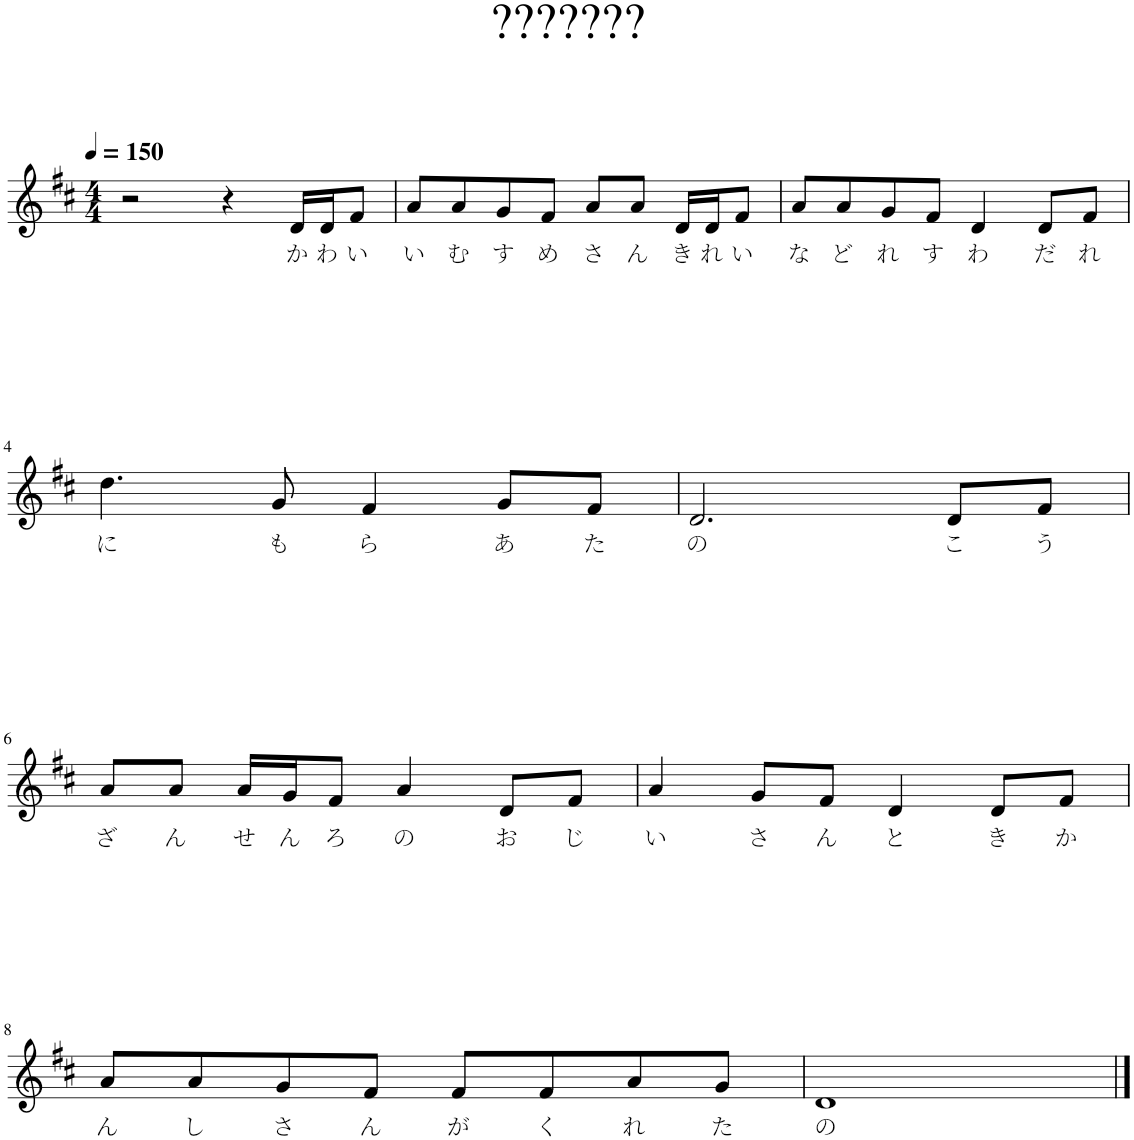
**kern	**text
*part1	*part1
*staff1	*staff1
*I"ボーカル	*
*clefG2	*
*k[f#c#]	*
*M4/4	*
*MM150	*
=1	=1
2r	.
4r	.
!	!LO:LY:b
16d/LL	か
!	!LO:LY:b
16d/J	わ
!	!LO:LY:b
8f#/J	い
=2	=2
!	!LO:LY:b
8a/L	い
!	!LO:LY:b
8a/	む
!	!LO:LY:b
8g/	す
!	!LO:LY:b
8f#/J	め
!	!LO:LY:b
8a/L	さ
!	!LO:LY:b
8a/J	ん
!	!LO:LY:b
16d/LL	き
!	!LO:LY:b
16d/J	れ
!	!LO:LY:b
8f#/J	い
=3	=3
!	!LO:LY:b
8a/L	な
!	!LO:LY:b
8a/	ど
!	!LO:LY:b
8g/	れ
!	!LO:LY:b
8f#/J	す
!	!LO:LY:b
4d/	わ
!	!LO:LY:b
8d/L	だ
!	!LO:LY:b
8f#/J	れ
!!LO:LB:g=z
=4	=4
!	!LO:LY:b
4.dd\	に
!	!LO:LY:b
8g/	も
!	!LO:LY:b
4f#/	ら
!	!LO:LY:b
8g/L	あ
!	!LO:LY:b
8f#/J	た
=5	=5
!	!LO:LY:b
2.d/	の
!	!LO:LY:b
8d/L	こ
!	!LO:LY:b
8f#/J	う
!!LO:LB:g=z
=6	=6
!	!LO:LY:b
8a/L	ざ
!	!LO:LY:b
8a/J	ん
!	!LO:LY:b
16a/LL	せ
!	!LO:LY:b
16g/J	ん
!	!LO:LY:b
8f#/J	ろ
!	!LO:LY:b
4a/	の
!	!LO:LY:b
8d/L	お
!	!LO:LY:b
8f#/J	じ
=7	=7
!	!LO:LY:b
4a/	い
!	!LO:LY:b
8g/L	さ
!	!LO:LY:b
8f#/J	ん
!	!LO:LY:b
4d/	と
!	!LO:LY:b
8d/L	き
!	!LO:LY:b
8f#/J	か
!!LO:LB:g=z
=8	=8
!	!LO:LY:b
8a/L	ん
!	!LO:LY:b
8a/	し
!	!LO:LY:b
8g/	さ
!	!LO:LY:b
8f#/J	ん
!	!LO:LY:b
8f#/L	が
!	!LO:LY:b
8f#/	く
!	!LO:LY:b
8a/	れ
!	!LO:LY:b
8g/J	た
=9	=9
!	!LO:LY:b
1d	の
==	==
*-	*-
